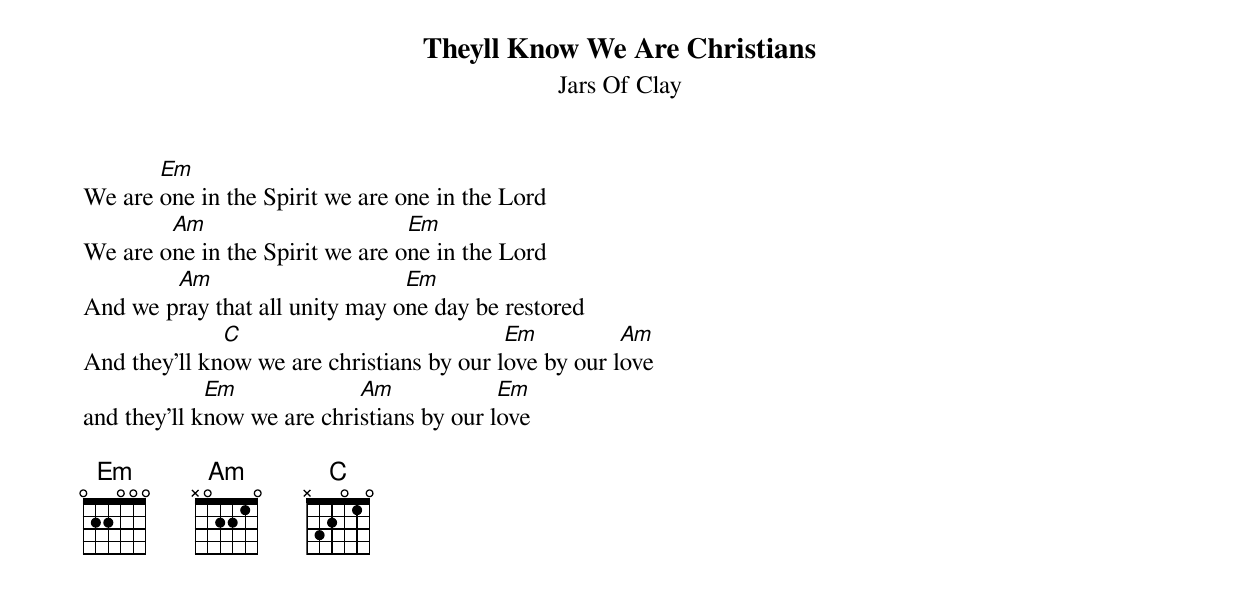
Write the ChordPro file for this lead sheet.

{t:Theyll Know We Are Christians}
{st:Jars Of Clay}

We are [Em]one in the Spirit we are one in the Lord
We are o[Am]ne in the Spirit we are o[Em]ne in the Lord
And we p[Am]ray that all unity may o[Em]ne day be restored
And they'll kn[C]ow we are christians by our l[Em]ove by our l[Am]ove
and they'll k[Em]now we are chri[Am]stians by our l[Em]ove

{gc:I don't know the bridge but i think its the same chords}
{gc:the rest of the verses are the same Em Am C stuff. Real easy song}
